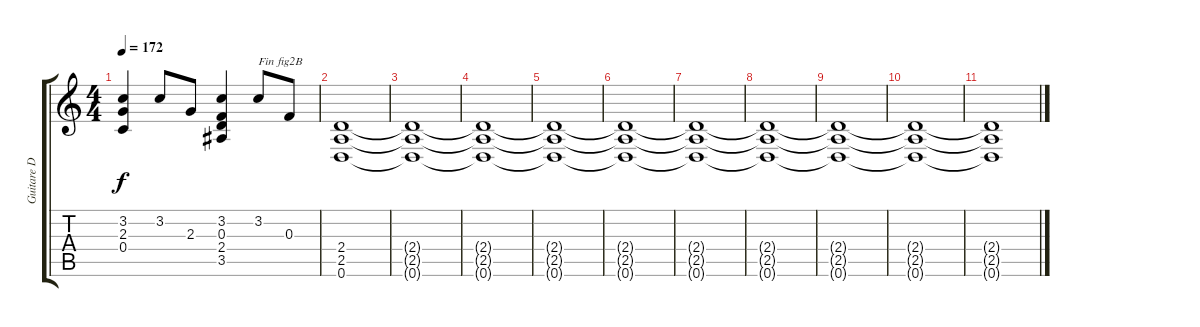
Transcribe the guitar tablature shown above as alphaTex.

\track ("Guitare D" "Guitare D") {instrument distortionguitar}
\staff {score tabs}
\tuning (D4 A3 F3 C3 G2 D2) {hide}
\ts (4 4)
\tempo 172
\clef g2
\ks c
(3.2 2.3 0.4).4{dy f} 3.2.8 2.3.8 (3.2 0.3 2.4 3.5).4 3.2.8{txt "Fin fig2B"} 0.3.8 |
(2.4 2.5 0.6).1 |
(2.4{t} 2.5{t} 0.6{t}).1 |
(2.4{t} 2.5{t} 0.6{t}).1 |
(2.4{t} 2.5{t} 0.6{t}).1 |
(2.4{t} 2.5{t} 0.6{t}).1 |
(2.4{t} 2.5{t} 0.6{t}).1 |
(2.4{t} 2.5{t} 0.6{t}).1 |
(2.4{t} 2.5{t} 0.6{t}).1 |
(2.4{t} 2.5{t} 0.6{t}).1{volume 0} |
(2.4{t} 2.5{t} 0.6{t}).1
